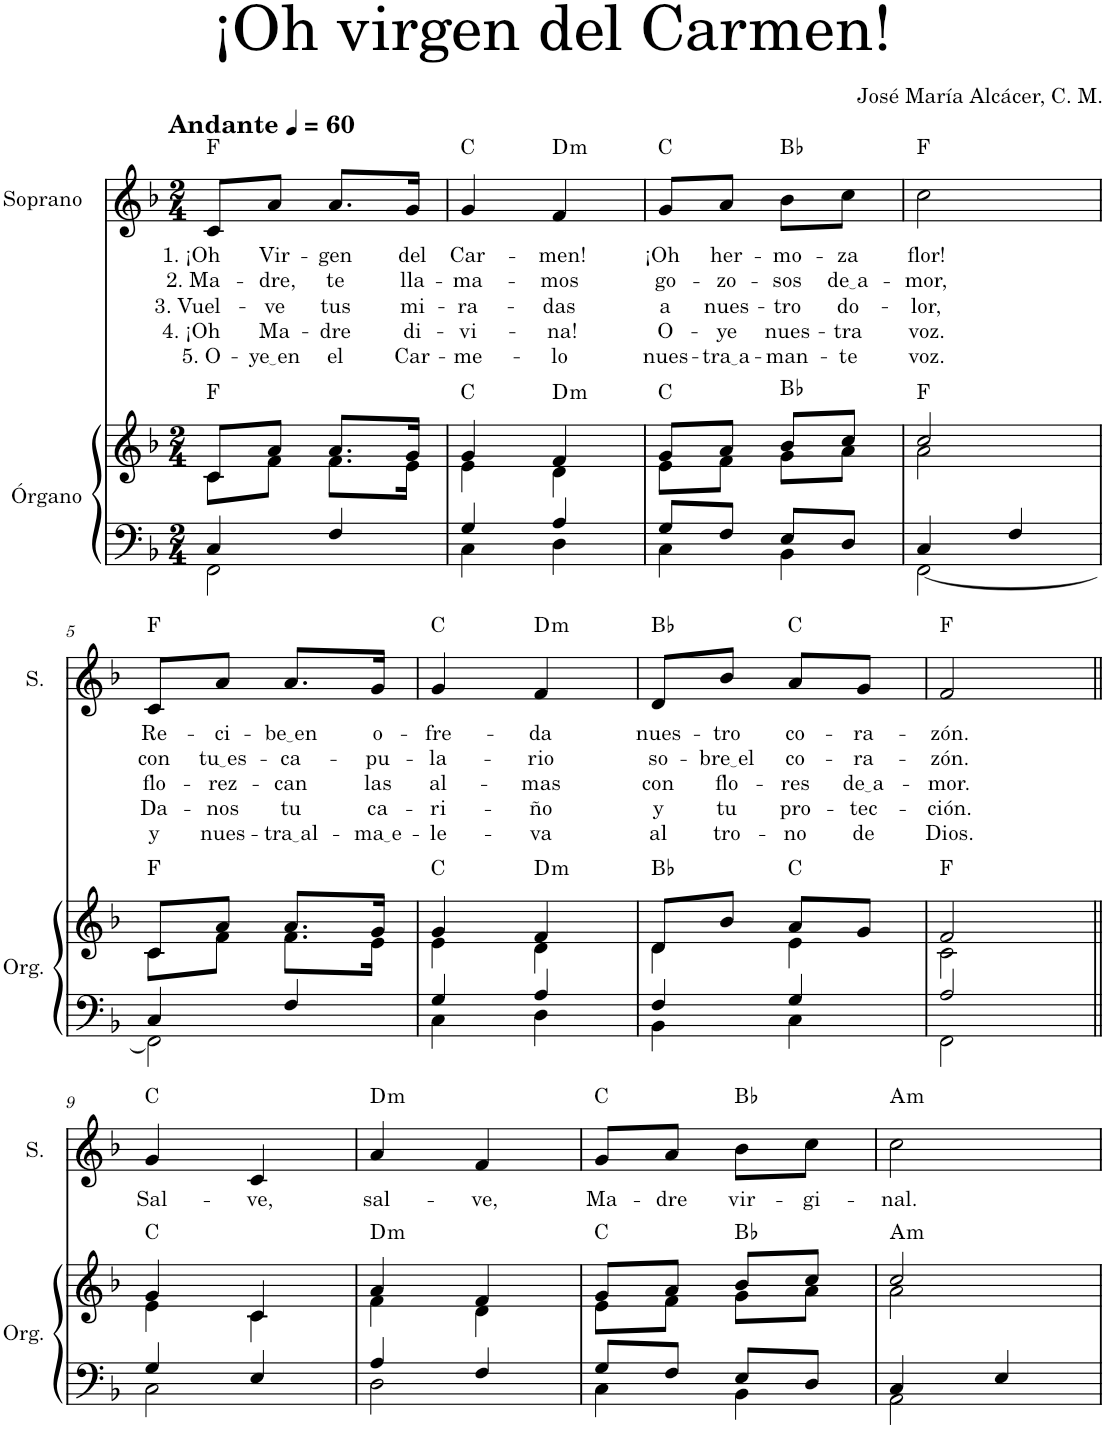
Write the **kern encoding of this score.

**kern	**kern	**harte	**kern	**text	**text	**text	**text	**text	**harte
*part2	*part2	*part2	*part1	*part1	*part1	*part1	*part1	*part1	*part1
*staff3	*staff2	*	*staff1	*staff1	*staff1	*staff1	*staff1	*staff1	*
*I"Órgano	*	*	*I"Soprano	*	*	*	*	*	*
*	*	*	*I'S.	*	*	*	*	*	*
*clefF4	*clefG2	*	*clefG2	*	*	*	*	*	*
*k[b-]	*k[b-]	*	*k[b-]	*	*	*	*	*	*
*M2/4	*M2/4	*	*M2/4	*	*	*	*	*	*
*MM60	*MM60	*	*MM60	*	*	*	*	*	*
=1	=1	=1	=1	=1	=1	=1	=1	=1	=1
*^	*^	*	*	*	*	*	*	*	*
!	!	!	!	!	!LO:TX:a:B:t=Andante	!	!	!	!	!	!
!	!	!	!	!	!	!LO:LY:b	!LO:LY:b	!LO:LY:b	!LO:LY:b	!LO:LY:b	!
4C/	2FF\	8c/L	8c\L	F:maj	8c/L	1. ¡Oh	2. Ma-	3. Vuel-	4. ¡Oh	5. O-	F:maj
!	!	!	!	!	!	!LO:LY:b	!LO:LY:b	!LO:LY:b	!LO:LY:b	!LO:LY:b	!
.	.	8a/J	8f\J	.	8a/J	Vir-	-dre,	-ve	Ma-	ye en	.
!	!	!	!	!	!	!LO:LY:b	!LO:LY:b	!LO:LY:b	!LO:LY:b	!LO:LY:b	!
4F/	.	8.a/L	8.f\L	.	8.a/L	-gen	te	tus	-dre	el	.
!	!	!	!	!	!	!LO:LY:b	!LO:LY:b	!LO:LY:b	!LO:LY:b	!LO:LY:b	!
.	.	16g/Jk	16e\Jk	.	16g/Jk	del	lla-	mi-	di-	Car-	.
=2	=2	=2	=2	=2	=2	=2	=2	=2	=2	=2	=2
!	!	!	!	!	!	!LO:LY:b	!LO:LY:b	!LO:LY:b	!LO:LY:b	!LO:LY:b	!
4G/	4C\	4g/	4e\	C:maj	4g/	Car-	-ma-	-ra-	-vi-	-me-	C:maj
!	!	!	!	!LO:H:kt=m	!	!LO:LY:b	!LO:LY:b	!LO:LY:b	!LO:LY:b	!LO:LY:b	!LO:H:kt=m
4A/	4D\	4f/	4d\	D:min	4f/	-men!	-mos	-das	-na!	-lo	D:min
=3	=3	=3	=3	=3	=3	=3	=3	=3	=3	=3	=3
!	!	!	!	!	!	!LO:LY:b	!LO:LY:b	!LO:LY:b	!LO:LY:b	!LO:LY:b	!
8G/L	4C\	8g/L	8e\L	C:maj	8g/L	¡Oh	go-	a	O-	nues-	C:maj
!	!	!	!	!	!	!LO:LY:b	!LO:LY:b	!LO:LY:b	!LO:LY:b	!LO:LY:b	!
8F/J	.	8a/J	8f\J	.	8a/J	her-	-zo-	nues-	-ye	tra a	.
!	!	!	!	!	!	!LO:LY:b	!LO:LY:b	!LO:LY:b	!LO:LY:b	!LO:LY:b	!
8E/L	4BB-\	8b-/L	8g\L	Bb:maj	8b-\L	-mo-	-sos	-tro	nues-	-man-	Bb:maj
!	!	!	!	!	!	!LO:LY:b	!LO:LY:b	!LO:LY:b	!LO:LY:b	!LO:LY:b	!
8D/J	.	8cc/J	8a\J	.	8cc\J	-za	de a	do-	-tra	-te	.
=4	=4	=4	=4	=4	=4	=4	=4	=4	=4	=4	=4
!	!	!	!	!	!	!LO:LY:b	!LO:LY:b	!LO:LY:b	!LO:LY:b	!LO:LY:b	!
4C/	[2FF\	2cc/	2a\	F:maj	2cc\	flor!	-mor,	-lor,	voz.	voz.	F:maj
4F/	.	.	.	.	.	.	.	.	.	.	.
!!LO:LB:g=z
=5	=5	=5	=5	=5	=5	=5	=5	=5	=5	=5	=5
!	!	!	!	!	!	!LO:LY:b	!LO:LY:b	!LO:LY:b	!LO:LY:b	!LO:LY:b	!
4C/	2FF\]	8c/L	8c\L	F:maj	8c/L	Re-	con	flo-	Da-	y	F:maj
!	!	!	!	!	!	!LO:LY:b	!LO:LY:b	!LO:LY:b	!LO:LY:b	!LO:LY:b	!
.	.	8a/J	8f\J	.	8a/J	-ci-	tu es	-rez-	-nos	nues-	.
!	!	!	!	!	!	!LO:LY:b	!LO:LY:b	!LO:LY:b	!LO:LY:b	!LO:LY:b	!
4F/	.	8.a/L	8.f\L	.	8.a/L	be en	-ca-	-can	tu	tra al	.
!	!	!	!	!	!	!LO:LY:b	!LO:LY:b	!LO:LY:b	!LO:LY:b	!LO:LY:b	!
.	.	16g/Jk	16e\Jk	.	16g/Jk	o-	-pu-	las	ca-	ma e	.
=6	=6	=6	=6	=6	=6	=6	=6	=6	=6	=6	=6
!	!	!	!	!	!	!LO:LY:b	!LO:LY:b	!LO:LY:b	!LO:LY:b	!LO:LY:b	!
4G/	4C\	4g/	4e\	C:maj	4g/	-fre-	-la-	al-	-ri-	-le-	C:maj
!	!	!	!	!LO:H:kt=m	!	!LO:LY:b	!LO:LY:b	!LO:LY:b	!LO:LY:b	!LO:LY:b	!LO:H:kt=m
4A/	4D\	4f/	4d\	D:min	4f/	-da	-rio	-mas	-ño	-va	D:min
=7	=7	=7	=7	=7	=7	=7	=7	=7	=7	=7	=7
!	!	!	!	!	!	!LO:LY:b	!LO:LY:b	!LO:LY:b	!LO:LY:b	!LO:LY:b	!
4F/	4BB-\	8d/L	4d\	Bb:maj	8d/L	nues-	so-	con	y	al	Bb:maj
!	!	!	!	!	!	!LO:LY:b	!LO:LY:b	!LO:LY:b	!LO:LY:b	!LO:LY:b	!
.	.	8b-/J	.	.	8b-/J	-tro	bre el	flo-	tu	tro-	.
!	!	!	!	!	!	!LO:LY:b	!LO:LY:b	!LO:LY:b	!LO:LY:b	!LO:LY:b	!
4G/	4C\	8a/L	4e\	C:maj	8a/L	co-	co-	-res	pro-	-no	C:maj
!	!	!	!	!	!	!LO:LY:b	!LO:LY:b	!LO:LY:b	!LO:LY:b	!LO:LY:b	!
.	.	8g/J	.	.	8g/J	-ra-	-ra-	de a	-tec-	de	.
=8	=8	=8	=8	=8	=8	=8	=8	=8	=8	=8	=8
!	!	!	!	!	!	!LO:LY:b	!LO:LY:b	!LO:LY:b	!LO:LY:b	!LO:LY:b	!
2A/	2FF\	2f/	2c\	F:maj	2f/	-zón.	-zón.	-mor.	-ción.	Dios.	F:maj
!!LO:LB:g=z
=9||	=9||	=9||	=9||	=9||	=9||	=9||	=9||	=9||	=9||	=9||	=9||
!	!	!	!	!	!	!LO:LY:b	!	!	!	!	!
4G/	2C\	4g/	4e\	C:maj	4g/	Sal-	.	.	.	.	C:maj
!	!	!	!	!	!	!LO:LY:b	!	!	!	!	!
4E/	.	4c/	4c\	.	4c/	-ve,	.	.	.	.	.
=10	=10	=10	=10	=10	=10	=10	=10	=10	=10	=10	=10
!	!	!	!	!LO:H:kt=m	!	!LO:LY:b	!	!	!	!	!LO:H:kt=m
4A/	2D\	4a/	4f\	D:min	4a/	sal-	.	.	.	.	D:min
!	!	!	!	!	!	!LO:LY:b	!	!	!	!	!
4F/	.	4f/	4d\	.	4f/	-ve,	.	.	.	.	.
=11	=11	=11	=11	=11	=11	=11	=11	=11	=11	=11	=11
!	!	!	!	!	!	!LO:LY:b	!	!	!	!	!
8G/L	4C\	8g/L	8e\L	C:maj	8g/L	Ma-	.	.	.	.	C:maj
!	!	!	!	!	!	!LO:LY:b	!	!	!	!	!
8F/J	.	8a/J	8f\J	.	8a/J	-dre	.	.	.	.	.
!	!	!	!	!	!	!LO:LY:b	!	!	!	!	!
8E/L	4BB-\	8b-/L	8g\L	Bb:maj	8b-\L	vir-	.	.	.	.	Bb:maj
!	!	!	!	!	!	!LO:LY:b	!	!	!	!	!
8D/J	.	8cc/J	8a\J	.	8cc\J	-gi-	.	.	.	.	.
=12	=12	=12	=12	=12	=12	=12	=12	=12	=12	=12	=12
!	!	!	!	!LO:H:kt=m	!	!LO:LY:b	!	!	!	!	!LO:H:kt=m
4C/	2AA\	2cc/	2a\	A:min	2cc\	-nal.	.	.	.	.	A:min
4E/	.	.	.	.	.	.	.	.	.	.	.
*v	*v	*	*	*	*	*	*	*	*	*	*
*	*v	*v	*	*	*	*	*	*	*	*
=	=	=	=	=	=	=	=	=	=
*-	*-	*-	*-	*-	*-	*-	*-	*-	*-
